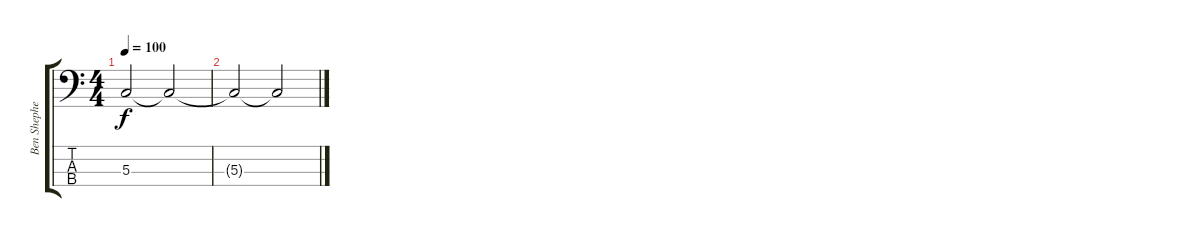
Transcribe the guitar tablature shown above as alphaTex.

\track ("Ben Shepherd" "Ben Shephe") {instrument electricbassfinger}
\staff {score tabs}
\tuning (G2 C2 G1 C1) {hide}
\ts (4 4)
\tempo 100
\clef f4
\ks c
5.3{t}.2{dy f} 5.3{t}.2 |
5.3{t}.2 5.3{t}.2
